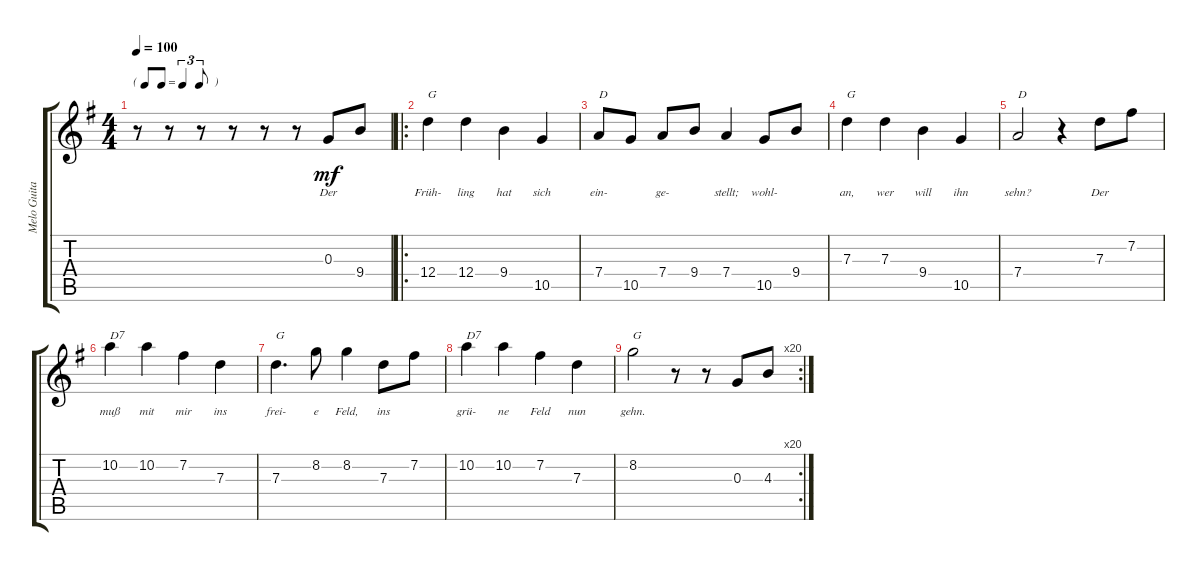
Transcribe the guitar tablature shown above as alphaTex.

\track ("Melo Guitar" "Melo Guita") {instrument acousticguitarnylon}
\staff {score tabs}
\tuning (E4 B3 G3 D3 A2 E2) {hide}
\ts (4 4)
\tf triplet8th
\tempo 100
\clef g2
\ks g
r.8{dy mf instrument acousticguitarnylon} r.8 r.8 r.8 r.8 r.8 0.3.8{lyrics (0 "Der") lyrics (1 "") lyrics (2 "") lyrics (3 "") lyrics (4 "")} 9.4.8{lyrics (0 "") lyrics (1 "") lyrics (2 "") lyrics (3 "") lyrics (4 "")} |
\ro
12.4.4{txt "G" lyrics (0 "Früh-") lyrics (1 "") lyrics (2 "") lyrics (3 "") lyrics (4 "")} 12.4.4{lyrics (0 "ling") lyrics (1 "") lyrics (2 "") lyrics (3 "") lyrics (4 "")} 9.4.4{lyrics (0 "hat") lyrics (1 "") lyrics (2 "") lyrics (3 "") lyrics (4 "")} 10.5.4{lyrics (0 "sich") lyrics (1 "") lyrics (2 "") lyrics (3 "") lyrics (4 "")} |
7.4.8{txt "D" lyrics (0 "ein-") lyrics (1 "") lyrics (2 "") lyrics (3 "") lyrics (4 "")} 10.5.8{lyrics (0 "") lyrics (1 "") lyrics (2 "") lyrics (3 "") lyrics (4 "")} 7.4.8{lyrics (0 "ge-") lyrics (1 "") lyrics (2 "") lyrics (3 "") lyrics (4 "")} 9.4.8{lyrics (0 "") lyrics (1 "") lyrics (2 "") lyrics (3 "") lyrics (4 "")} 7.4.4{lyrics (0 "stellt;") lyrics (1 "") lyrics (2 "") lyrics (3 "") lyrics (4 "")} 10.5.8{lyrics (0 "wohl-") lyrics (1 "") lyrics (2 "") lyrics (3 "") lyrics (4 "")} 9.4.8{lyrics (0 "") lyrics (1 "") lyrics (2 "") lyrics (3 "") lyrics (4 "")} |
7.3.4{txt "G" lyrics (0 "an,") lyrics (1 "") lyrics (2 "") lyrics (3 "") lyrics (4 "")} 7.3.4{lyrics (0 "wer") lyrics (1 "") lyrics (2 "") lyrics (3 "") lyrics (4 "")} 9.4.4{lyrics (0 "will") lyrics (1 "") lyrics (2 "") lyrics (3 "") lyrics (4 "")} 10.5.4{lyrics (0 "ihn") lyrics (1 "") lyrics (2 "") lyrics (3 "") lyrics (4 "")} |
7.4.2{txt "D" lyrics (0 "sehn?") lyrics (1 "") lyrics (2 "") lyrics (3 "") lyrics (4 "")} r.4 7.3.8{lyrics (0 "Der") lyrics (1 "") lyrics (2 "") lyrics (3 "") lyrics (4 "")} 7.2.8{lyrics (0 "") lyrics (1 "") lyrics (2 "") lyrics (3 "") lyrics (4 "")} |
10.2.4{txt "D7" lyrics (0 "muß") lyrics (1 "") lyrics (2 "") lyrics (3 "") lyrics (4 "")} 10.2.4{lyrics (0 "mit") lyrics (1 "") lyrics (2 "") lyrics (3 "") lyrics (4 "")} 7.2.4{lyrics (0 "mir") lyrics (1 "") lyrics (2 "") lyrics (3 "") lyrics (4 "")} 7.3.4{lyrics (0 "ins") lyrics (1 "") lyrics (2 "") lyrics (3 "") lyrics (4 "")} |
7.3.4{d txt "G" lyrics (0 "frei-") lyrics (1 "") lyrics (2 "") lyrics (3 "") lyrics (4 "")} 8.2.8{lyrics (0 "e") lyrics (1 "") lyrics (2 "") lyrics (3 "") lyrics (4 "")} 8.2.4{lyrics (0 "Feld,") lyrics (1 "") lyrics (2 "") lyrics (3 "") lyrics (4 "")} 7.3.8{lyrics (0 "ins") lyrics (1 "") lyrics (2 "") lyrics (3 "") lyrics (4 "")} 7.2.8{lyrics (0 "") lyrics (1 "") lyrics (2 "") lyrics (3 "") lyrics (4 "")} |
10.2.4{txt "D7" lyrics (0 "grü-") lyrics (1 "") lyrics (2 "") lyrics (3 "") lyrics (4 "")} 10.2.4{lyrics (0 "ne") lyrics (1 "") lyrics (2 "") lyrics (3 "") lyrics (4 "")} 7.2.4{lyrics (0 "Feld") lyrics (1 "") lyrics (2 "") lyrics (3 "") lyrics (4 "")} 7.3.4{lyrics (0 "nun") lyrics (1 "") lyrics (2 "") lyrics (3 "") lyrics (4 "")} |
\rc 20
8.2.2{txt "G" lyrics (0 "gehn.") lyrics (1 "") lyrics (2 "") lyrics (3 "") lyrics (4 "")} r.8 r.8 0.3.8 4.3.8
